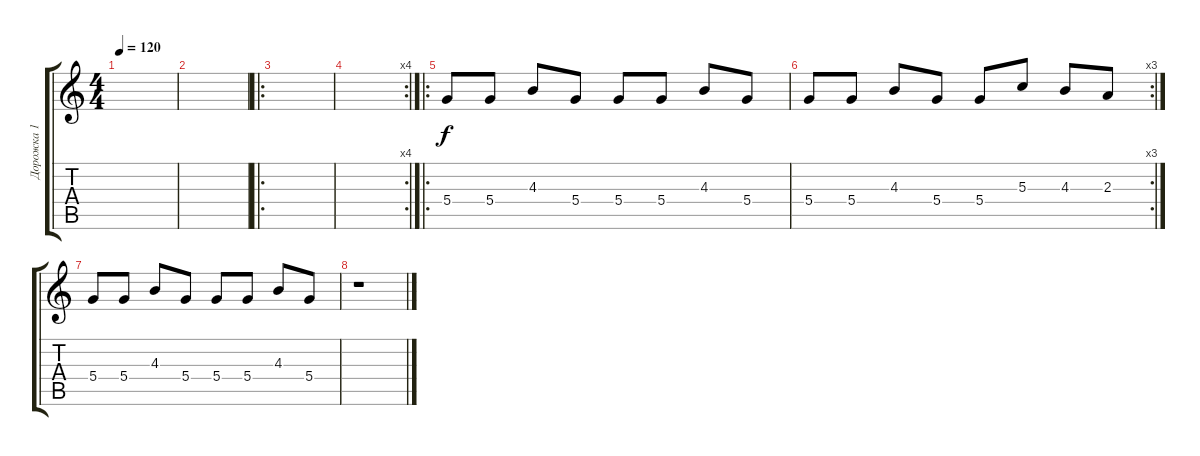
\track ("Дорожка 1" "Дорожка 1") {instrument distortionguitar}
\staff {score tabs}
\tuning (E4 B3 G3 D3 A2 E2) {hide}
\ts (4 4)
\tempo 120
\clef g2
\ks c
|
|
\ro
|
\rc 4
|
\ro
5.4.8 5.4.8 4.3.8 5.4.8 5.4.8 5.4.8 4.3.8 5.4.8 |
\rc 3
5.4.8 5.4.8 4.3.8 5.4.8 5.4.8 5.3.8 4.3.8 2.3.8 |
5.4.8 5.4.8 4.3.8 5.4.8 5.4.8 5.4.8 4.3.8 5.4.8 |
r.1
